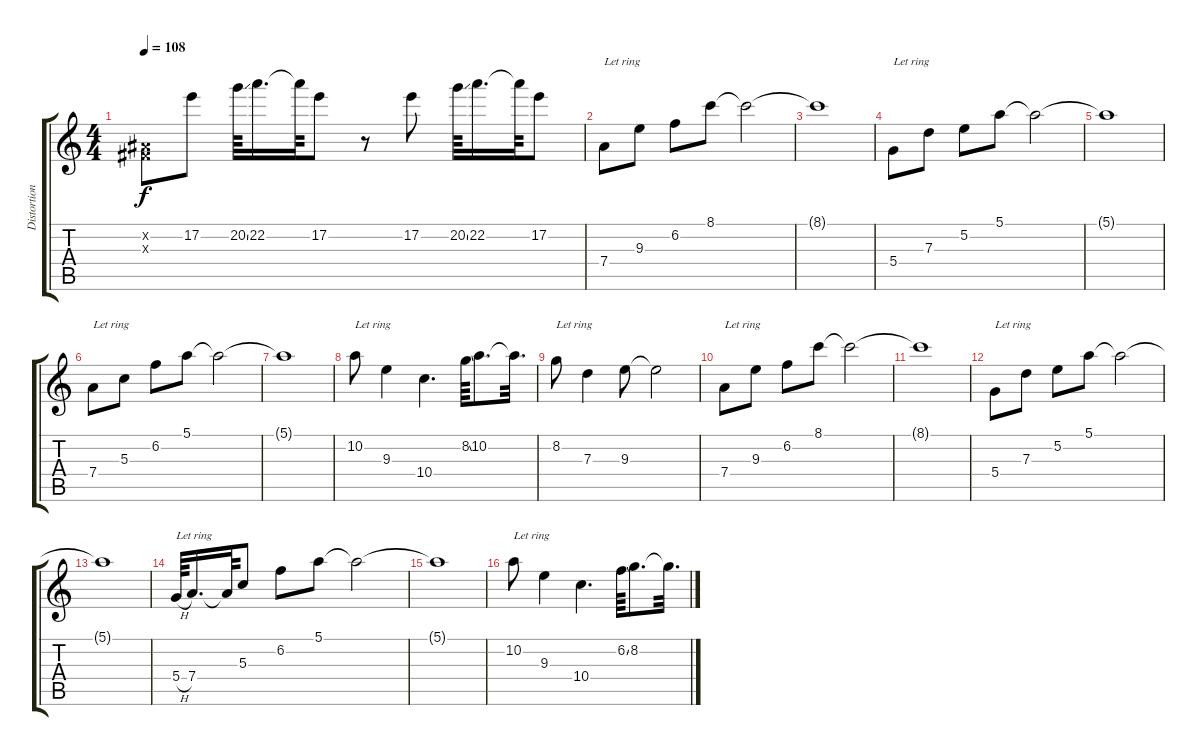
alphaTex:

\track ("Distortion Guitar" "Distortion") {instrument distortionguitar}
\staff {score tabs}
\tuning (E4 B3 G3 D3 A2 E2) {hide}
\ts (4 4)
\tempo 108
\clef g2
\ks c
(-1.2{x} -1.3{x}).8{dy f} 17.2.8 20.2{ss}.64 22.2.16{d} 22.2{t}.64 17.2.8 r.8 17.2.8 20.2{ss}.64 22.2.16{d} 22.2{t}.64 17.2.8 |
7.4.8{txt "Let ring "} 9.3.8 6.2.8 8.1.8 8.1{t}.2 |
8.1{t}.1 |
5.4.8{txt "Let ring"} 7.3.8 5.2.8 5.1.8 5.1{t}.2 |
5.1{t}.1 |
7.4.8{txt "Let ring"} 5.3.8 6.2.8 5.1.8 5.1{t}.2 |
5.1{t}.1 |
10.2.8{txt "Let ring "} 9.3.4 10.4.4{d} 8.2{ss}.64 10.2.8{d} 10.2{t}.32{d} |
8.2.8{txt "Let ring "} 7.3.4 9.3.8 9.3{t}.2 |
7.4.8{txt "Let ring "} 9.3.8 6.2.8 8.1.8 8.1{t}.2 |
8.1{t}.1 |
5.4.8{txt "Let ring"} 7.3.8 5.2.8 5.1.8 5.1{t}.2 |
5.1{t}.1 |
5.4{h}.64{txt "Let ring"} 7.4.16{d} 7.4{t}.64 5.3.8 6.2.8 5.1.8 5.1{t}.2 |
5.1{t}.1 |
10.2.8{txt "Let ring "} 9.3.4 10.4.4{d} 6.2{ss}.64 8.2.8{d} 8.2{t}.32{d}
